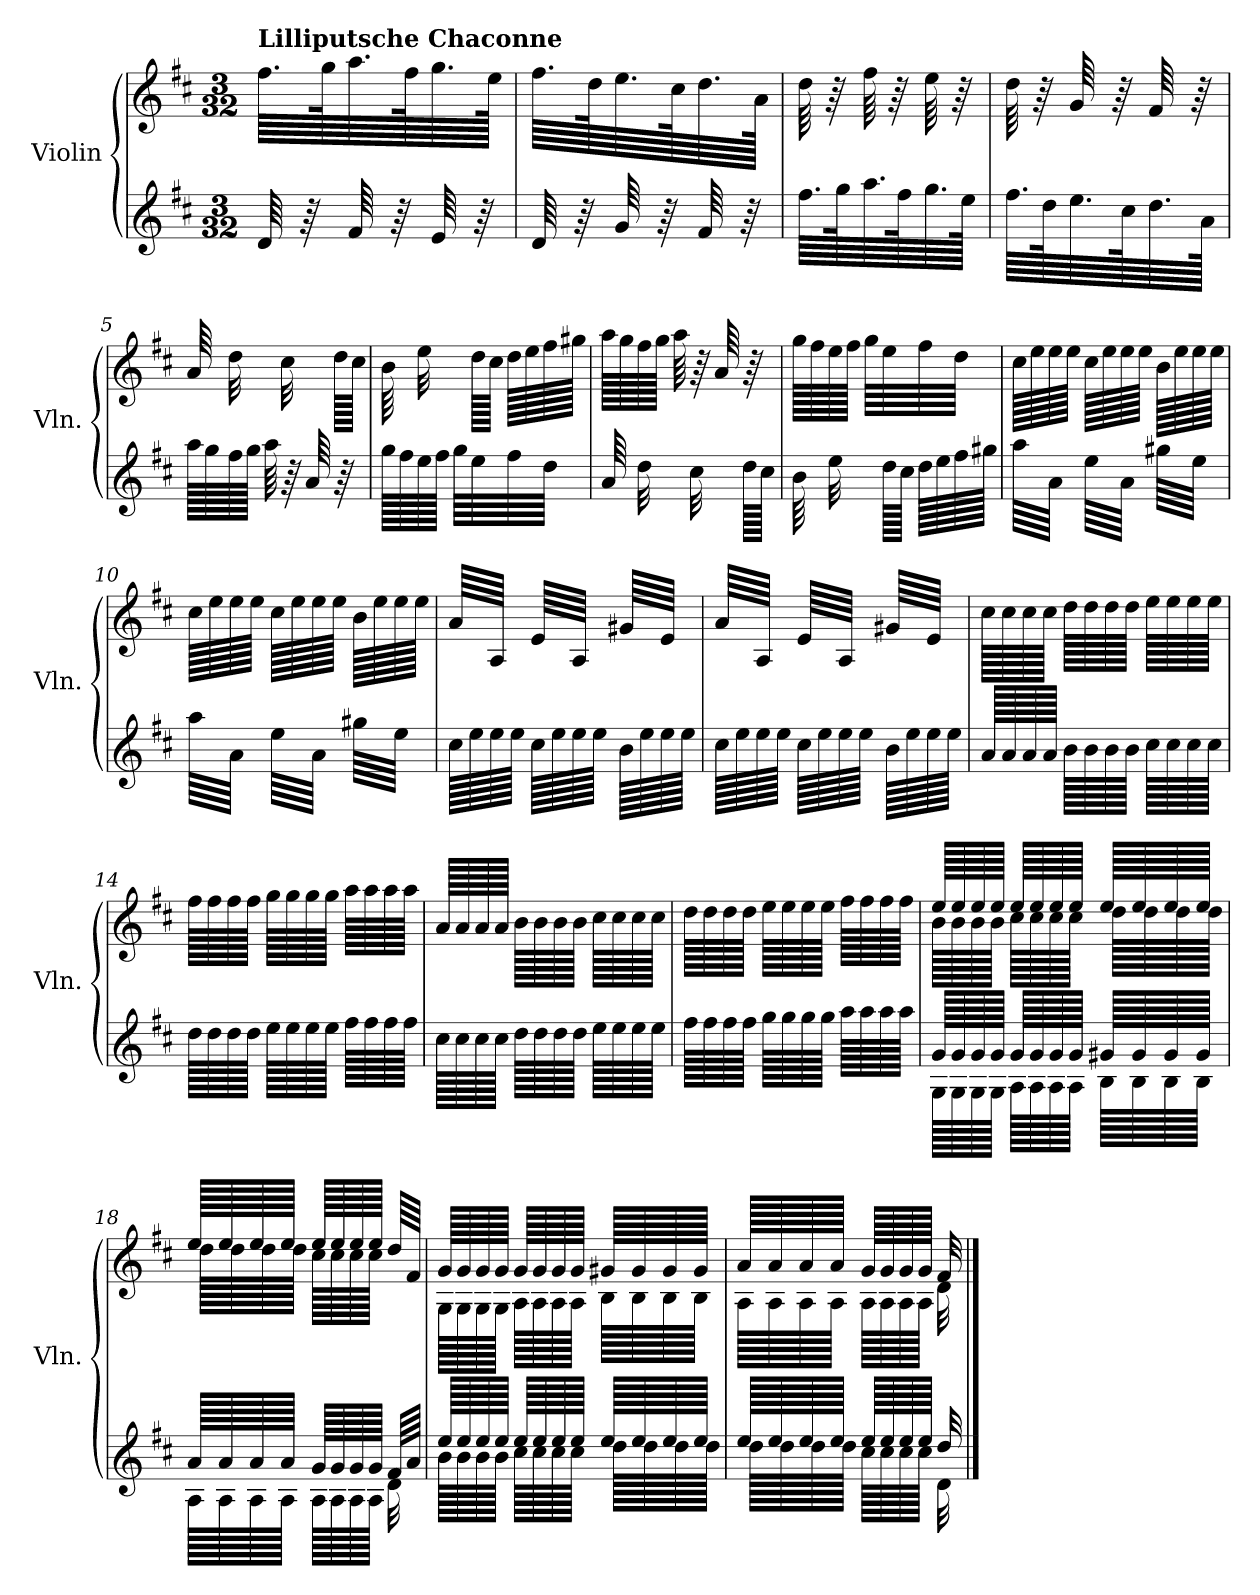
**kern	**kern
*part2	*part1
*staff2	*staff1
*I"Violin	*I"Violin
*I'Vln.	*I'Vln.
*clefG2	*clefG2
*k[f#c#]	*k[f#c#]
*M3/32	*M3/32
=1	=1
!	!LO:TX:a:B:t=Lilliputsche Chaconne
64d/	64.ff#\LLLL
64r	.
.	128gg\K
64f#/	64.aa\
64r	.
.	128ff#\K
64e/	64.gg\
64r	.
.	128ee\JJJJk
=2	=2
64d/	64.ff#\LLLL
64r	.
.	128dd\K
64g/	64.ee\
64r	.
.	128cc#\K
64f#/	64.dd\
64r	.
.	128a\JJJJk
=3	=3
64.ff#\LLLL	64dd\
.	64r
128gg\K	.
64.aa\	64ff#\
.	64r
128ff#\K	.
64.gg\	64ee\
.	64r
128ee\JJJJk	.
=4	=4
64.ff#\LLLL	64dd\
.	64r
128dd\K	.
64.ee\	64g/
.	64r
128cc#\K	.
64.dd\	64f#/
.	64r
128a\JJJJk	.
!!LO:LB:g=z
=5	=5
128aa\LLLLL	64a/
128gg\	.
128ff#\	32dd\
128gg\JJJJJ	.
64aa\	.
64r	32cc#\
64a/	.
64r	128dd\LLLLL
.	128cc#\JJJJJ
=6	=6
128gg\LLLLL	64b\
128ff#\	.
128ee\	32ee\
128ff#\JJJJJ	.
64gg\LLLL	.
64ee\	128dd\LLLLL
.	128cc#\JJJJJ
64ff#\	128dd\LLLLL
.	128ee\
64dd\JJJJ	128ff#\
.	128gg#X\JJJJJ
=7	=7
64a/	128aa\LLLLL
.	128gg\
32dd\	128ff#\
.	128gg\JJJJJ
.	64aa\
32cc#\	64r
.	64a/
128dd\LLLLL	64r
128cc#\JJJJJ	.
=8	=8
64b\	128gg\LLLLL
.	128ff#\
32ee\	128ee\
.	128ff#\JJJJJ
.	64gg\LLLL
128dd\LLLLL	64ee\
128cc#\JJJJJ	.
128dd\LLLLL	64ff#\
128ee\	.
128ff#\	64dd\JJJJ
128gg#X\JJJJJ	.
!!LO:LB:g=z
=9	=9
64aa\LLLL	128cc#\LLLLL
.	128ee\
64a\JJJJ	128ee\
.	128ee\JJJJJ
64ee\LLLL	128cc#\LLLLL
.	128ee\
64a\JJJJ	128ee\
.	128ee\JJJJJ
64gg#X\LLLL	128b\LLLLL
.	128ee\
64ee\JJJJ	128ee\
.	128ee\JJJJJ
=10	=10
64aa\LLLL	128cc#\LLLLL
.	128ee\
64a\JJJJ	128ee\
.	128ee\JJJJJ
64ee\LLLL	128cc#\LLLLL
.	128ee\
64a\JJJJ	128ee\
.	128ee\JJJJJ
64gg#X\LLLL	128b\LLLLL
.	128ee\
64ee\JJJJ	128ee\
.	128ee\JJJJJ
=11	=11
128cc#\LLLLL	64a/LLLL
128ee\	.
128ee\	64A/JJJJ
128ee\JJJJJ	.
128cc#\LLLLL	64e/LLLL
128ee\	.
128ee\	64A/JJJJ
128ee\JJJJJ	.
128b\LLLLL	64g#X/LLLL
128ee\	.
128ee\	64e/JJJJ
128ee\JJJJJ	.
=12	=12
128cc#\LLLLL	64a/LLLL
128ee\	.
128ee\	64A/JJJJ
128ee\JJJJJ	.
128cc#\LLLLL	64e/LLLL
128ee\	.
128ee\	64A/JJJJ
128ee\JJJJJ	.
128b\LLLLL	64g#X/LLLL
128ee\	.
128ee\	64e/JJJJ
128ee\JJJJJ	.
!!LO:LB:g=z
=13	=13
128a/LLLLL	128cc#\LLLLL
128a/	128cc#\
128a/	128cc#\
128a/JJJJJ	128cc#\JJJJJ
128b\LLLLL	128dd\LLLLL
128b\	128dd\
128b\	128dd\
128b\JJJJJ	128dd\JJJJJ
128cc#\LLLLL	128ee\LLLLL
128cc#\	128ee\
128cc#\	128ee\
128cc#\JJJJJ	128ee\JJJJJ
=14	=14
128dd\LLLLL	128ff#\LLLLL
128dd\	128ff#\
128dd\	128ff#\
128dd\JJJJJ	128ff#\JJJJJ
128ee\LLLLL	128gg\LLLLL
128ee\	128gg\
128ee\	128gg\
128ee\JJJJJ	128gg\JJJJJ
128ff#\LLLLL	128aa\LLLLL
128ff#\	128aa\
128ff#\	128aa\
128ff#\JJJJJ	128aa\JJJJJ
=15	=15
128cc#\LLLLL	128a/LLLLL
128cc#\	128a/
128cc#\	128a/
128cc#\JJJJJ	128a/JJJJJ
128dd\LLLLL	128b\LLLLL
128dd\	128b\
128dd\	128b\
128dd\JJJJJ	128b\JJJJJ
128ee\LLLLL	128cc#\LLLLL
128ee\	128cc#\
128ee\	128cc#\
128ee\JJJJJ	128cc#\JJJJJ
=16	=16
128ff#\LLLLL	128dd\LLLLL
128ff#\	128dd\
128ff#\	128dd\
128ff#\JJJJJ	128dd\JJJJJ
128gg\LLLLL	128ee\LLLLL
128gg\	128ee\
128gg\	128ee\
128gg\JJJJJ	128ee\JJJJJ
128aa\LLLLL	128ff#\LLLLL
128aa\	128ff#\
128aa\	128ff#\
128aa\JJJJJ	128ff#\JJJJJ
!!LO:LB:g=z
=17	=17
*^	*^
128g/LLLLL	128G\LLLLL	128ee/LLLLL	128b\LLLLL
128g/	128G\	128ee/	128b\
128g/	128G\	128ee/	128b\
128g/JJJJJ	128G\JJJJJ	128ee/JJJJJ	128b\JJJJJ
128g/LLLLL	128A\LLLLL	128ee/LLLLL	128cc#\LLLLL
128g/	128A\	128ee/	128cc#\
128g/	128A\	128ee/	128cc#\
128g/JJJJJ	128A\JJJJJ	128ee/JJJJJ	128cc#\JJJJJ
128g#X/LLLLL	128B\LLLLL	128ee/LLLLL	128dd\LLLLL
128g#/	128B\	128ee/	128dd\
128g#/	128B\	128ee/	128dd\
128g#/JJJJJ	128B\JJJJJ	128ee/JJJJJ	128dd\JJJJJ
=18	=18	=18	=18
128a/LLLLL	128A\LLLLL	128ee/LLLLL	128dd\LLLLL
128a/	128A\	128ee/	128dd\
128a/	128A\	128ee/	128dd\
128a/JJJJJ	128A\JJJJJ	128ee/JJJJJ	128dd\JJJJJ
128g/LLLLL	128A\LLLLL	128ee/LLLLL	128cc#\LLLLL
128g/	128A\	128ee/	128cc#\
128g/	128A\	128ee/	128cc#\
128g/JJJJJ	128A\JJJJJ	128ee/JJJJJ	128cc#\JJJJJ
64f#/LLLL	32d\	64dd/LLLL	32ryy
64a/JJJJ	.	64f#/JJJJ	.
!!LO:PB:g=z	!!
=19	=19	=19	=19
128ee/LLLLL	128b\LLLLL	128g/LLLLL	128G\LLLLL
128ee/	128b\	128g/	128G\
128ee/	128b\	128g/	128G\
128ee/JJJJJ	128b\JJJJJ	128g/JJJJJ	128G\JJJJJ
128ee/LLLLL	128cc#\LLLLL	128g/LLLLL	128A\LLLLL
128ee/	128cc#\	128g/	128A\
128ee/	128cc#\	128g/	128A\
128ee/JJJJJ	128cc#\JJJJJ	128g/JJJJJ	128A\JJJJJ
128ee/LLLLL	128dd\LLLLL	128g#X/LLLLL	128B\LLLLL
128ee/	128dd\	128g#/	128B\
128ee/	128dd\	128g#/	128B\
128ee/JJJJJ	128dd\JJJJJ	128g#/JJJJJ	128B\JJJJJ
=20	=20	=20	=20
128ee/LLLLL	128dd\LLLLL	128a/LLLLL	128A\LLLLL
128ee/	128dd\	128a/	128A\
128ee/	128dd\	128a/	128A\
128ee/JJJJJ	128dd\JJJJJ	128a/JJJJJ	128A\JJJJJ
128ee/LLLLL	128cc#\LLLLL	128g/LLLLL	128A\LLLLL
128ee/	128cc#\	128g/	128A\
128ee/	128cc#\	128g/	128A\
128ee/JJJJJ	128cc#\JJJJJ	128g/JJJJJ	128A\JJJJJ
32dd/	32d\	32f#/	32d\
*v	*v	*	*
*	*v	*v
==	==
*-	*-
